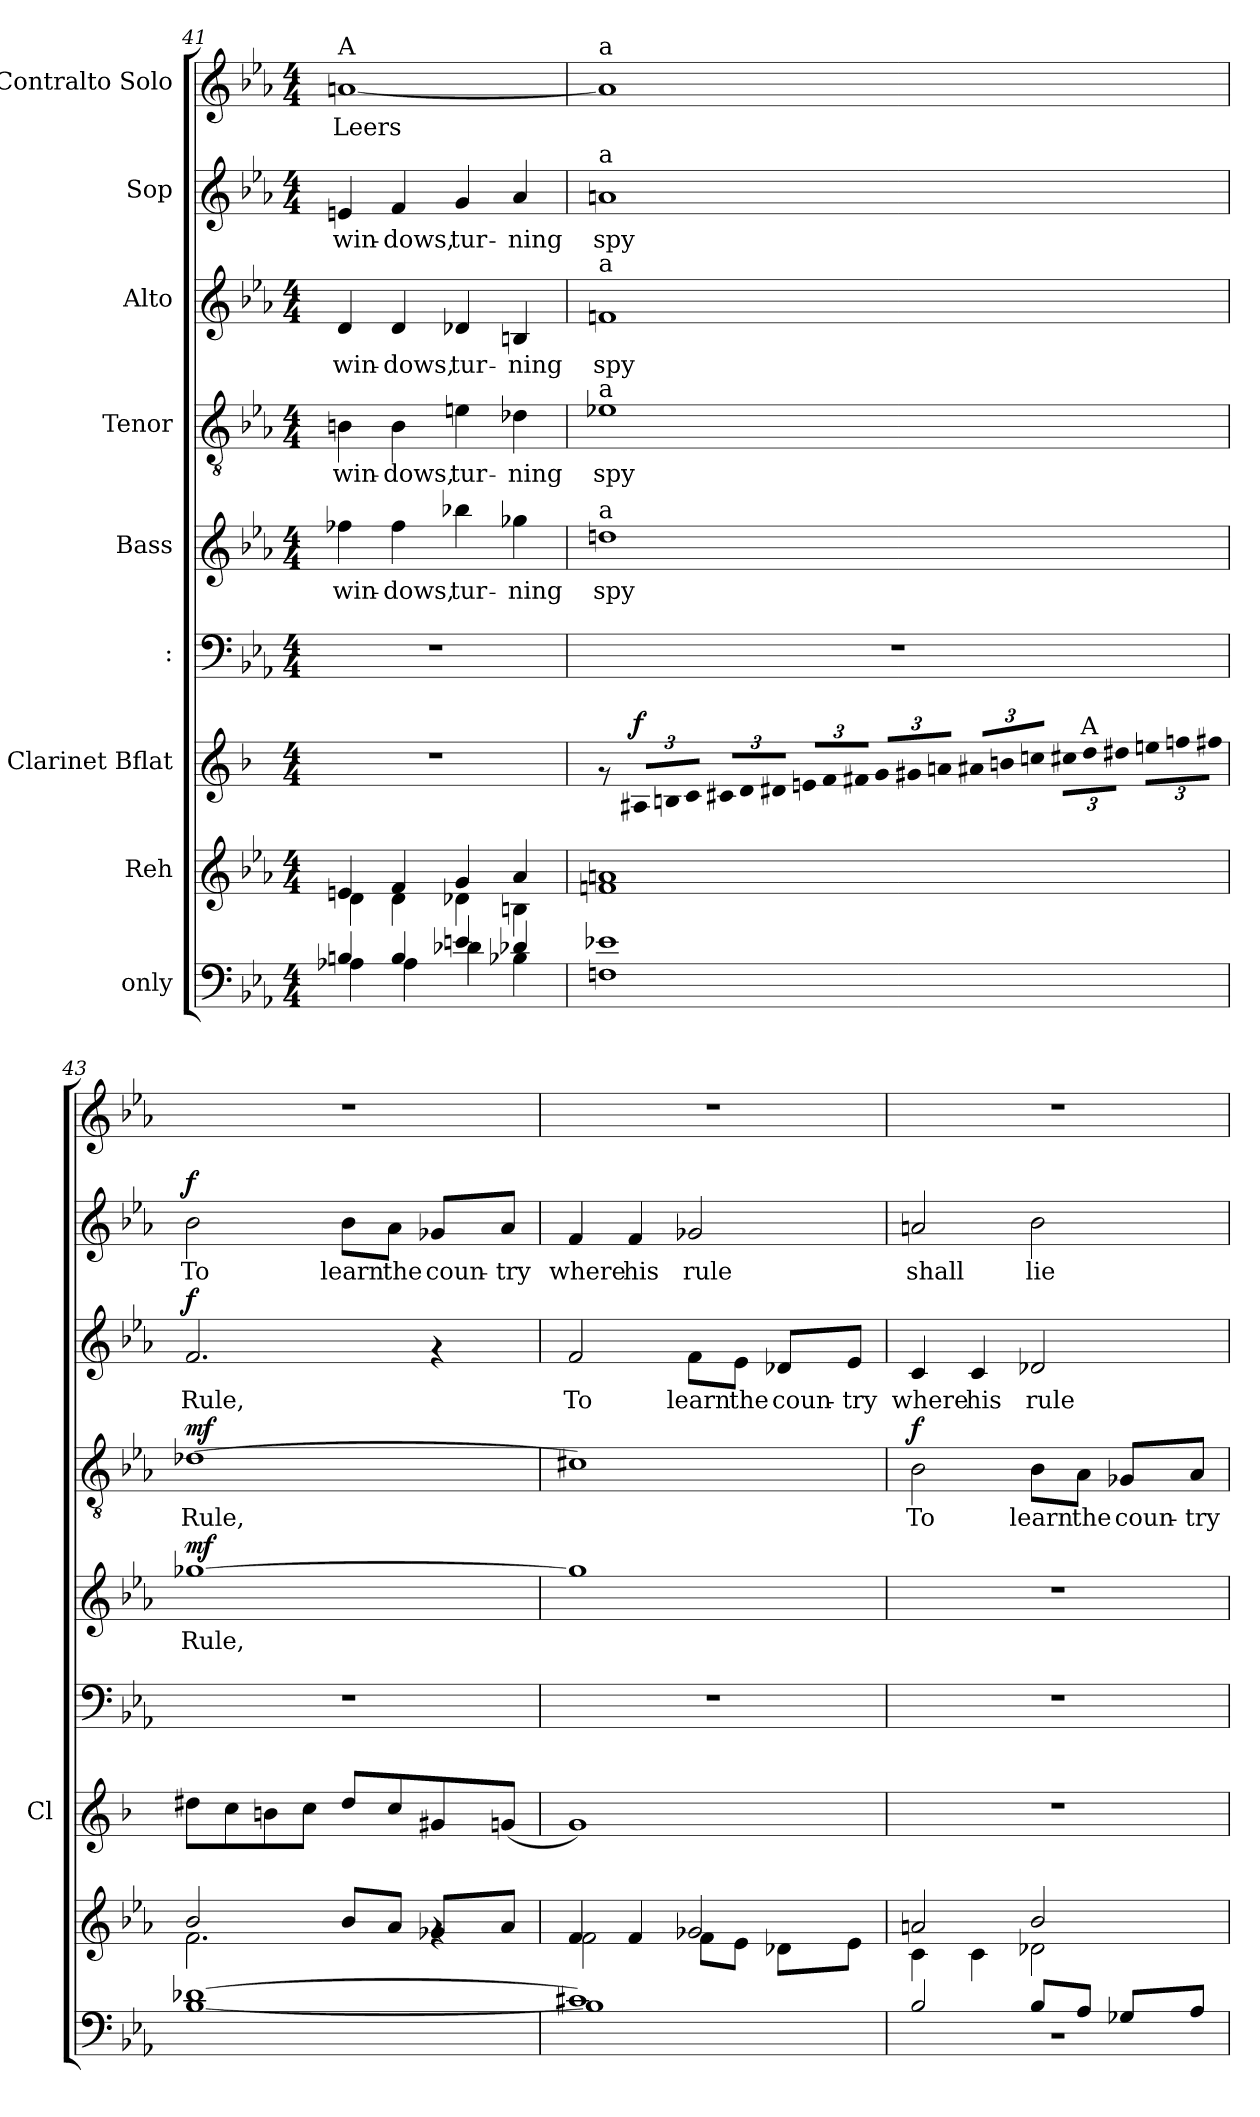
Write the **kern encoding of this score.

**kern	**kern	**kern	**dynam	**kern	**kern	**text	**dynam	**kern	**text	**dynam	**kern	**text	**dynam	**kern	**text	**dynam	**kern	**text
*part9	*part8	*part7	*part7	*part6	*part5	*part5	*part5	*part4	*part4	*part4	*part3	*part3	*part3	*part2	*part2	*part2	*part1	*part1
*staff9	*staff8	*staff7	*staff7	*staff6	*staff5	*staff5	*staff5	*staff4	*staff4	*staff4	*staff3	*staff3	*staff3	*staff2	*staff2	*staff2	*staff1	*staff1
*I"only	*I"Reh	*I"Clarinet Bflat	*	*I":	*I"Bass	*	*	*I"Tenor	*	*	*I"Alto	*	*	*I"Sop	*	*	*I"Contralto Solo	*
*	*	*I'Cl	*	*	*	*	*	*	*	*	*	*	*	*	*	*	*	*
!!LO:PB:g=z
*clefF4	*clefG2	*clefG2	*	*clefF4	*clefG2	*	*	*clefGv2	*	*	*clefG2	*	*	*clefG2	*	*	*clefG2	*
*	*	*ITrd1c2	*	*	*	*	*	*	*	*	*	*	*	*	*	*	*	*
*k[b-e-a-]	*k[b-e-a-]	*k[b-e-a-]	*	*k[b-e-a-]	*k[b-e-a-]	*	*	*k[b-e-a-]	*	*	*k[b-e-a-]	*	*	*k[b-e-a-]	*	*	*k[b-e-a-]	*
*E-:	*E-:	*E-:	*	*E-:	*E-:	*	*	*E-:	*	*	*E-:	*	*	*E-:	*	*	*E-:	*
*M4/4	*M4/4	*M4/4	*	*M4/4	*M4/4	*	*	*M4/4	*	*	*M4/4	*	*	*M4/4	*	*	*M4/4	*
=41	=41	=41	=41	=41	=41	=41	=41	=41	=41	=41	=41	=41	=41	=41	=41	=41	=41	=41
*^	*^	*	*	*	*	*	*	*	*	*	*	*	*	*	*	*	*	*
!	!	!	!	!	!	!	!	!	!	!	!	!	!	!	!	!	!	!	!LO:TX:a:t=A	!
!	!	!	!	!	!	!	!	!LO:LY:b	!	!	!LO:LY:b	!	!	!LO:LY:b	!	!	!LO:LY:b	!	!	!LO:LY:b:cj
4Bn/	4A-X\	4en/	4d\	1r	.	1r	4ff-X\	win-	.	4Bn\	win-	.	4d/	win-	.	4en/	win-	.	[<1an	Leers
!	!	!	!	!	!	!	!	!LO:LY:b	!	!	!LO:LY:b	!	!	!LO:LY:b	!	!	!LO:LY:b	!	!	!
4B/	4A-\	4f/	4d\	.	.	.	4ff-\	-dows,	.	4B\	-dows,	.	4d/	-dows,	.	4f/	-dows,	.	.	.
!	!	!	!	!	!	!	!	!LO:LY:b	!	!	!LO:LY:b	!	!	!LO:LY:b	!	!	!LO:LY:b	!	!	!
4en/	4d-X\	4g/	4d-X\	.	.	.	4bb-X\	tur-	.	4en\	tur-	.	4d-X/	tur-	.	4g/	tur-	.	.	.
!	!	!	!	!	!	!	!	!LO:LY:b	!	!	!LO:LY:b	!	!	!LO:LY:b	!	!	!LO:LY:b	!	!	!
4d-X/	4B-X\	4a-/	4Bn\	.	.	.	4gg-\	-ning	.	4d-X\	-ning	.	4Bn/	-ning	.	4a-/	-ning	.	.	.
=42	=42	=42	=42	=42	=42	=42	=42	=42	=42	=42	=42	=42	=42	=42	=42	=42	=42	=42	=42	=42
!	!	!	!	!	!	!	!	!	!	!	!	!	!	!	!	!	!	!	!LO:TX:a:t=a	!
!	!	!	!	!	!	!	!	!	!	!	!	!	!	!	!	!LO:TX:a:t=a	!	!	!	!
!	!	!	!	!	!	!	!	!	!	!	!	!	!LO:TX:a:t=a	!	!	!	!	!	!	!
!	!	!	!	!	!	!	!	!	!	!LO:TX:a:t=a	!	!	!	!	!	!	!	!	!	!
!	!	!	!	!	!	!	!LO:TX:a:t=a	!	!	!	!	!	!	!	!	!	!	!	!	!
!	!	!	!	!	!	!	!	!LO:LY:b	!	!	!LO:LY:b	!	!	!LO:LY:b	!	!	!LO:LY:b	!	!	!
1e-X	1Fn	1an	1fn	8rf	.	1r	1ddn	spy	.	1e-X	spy	.	1fn	spy	.	1an	spy	.	1an]	.
!	!	!	!	!LO:N:vis=16	!LO:DY:a	!	!	!	!	!	!	!	!	!	!	!	!	!	!	!
.	.	.	.	24G#/L	f	.	.	.	.	.	.	.	.	.	.	.	.	.	.	.
!	!	!	!	!LO:N:vis=16	!	!	!	!	!	!	!	!	!	!	!	!	!	!	!	!
.	.	.	.	24An/	.	.	.	.	.	.	.	.	.	.	.	.	.	.	.	.
!	!	!	!	!LO:N:vis=16	!	!	!	!	!	!	!	!	!	!	!	!	!	!	!	!
.	.	.	.	24B-/J	.	.	.	.	.	.	.	.	.	.	.	.	.	.	.	.
!	!	!	!	!LO:N:vis=16	!	!	!	!	!	!	!	!	!	!	!	!	!	!	!	!
.	.	.	.	24Bn/L	.	.	.	.	.	.	.	.	.	.	.	.	.	.	.	.
!	!	!	!	!LO:N:vis=16	!	!	!	!	!	!	!	!	!	!	!	!	!	!	!	!
.	.	.	.	24c/	.	.	.	.	.	.	.	.	.	.	.	.	.	.	.	.
!	!	!	!	!LO:N:vis=16	!	!	!	!	!	!	!	!	!	!	!	!	!	!	!	!
.	.	.	.	24c#X/J	.	.	.	.	.	.	.	.	.	.	.	.	.	.	.	.
!	!	!	!	!LO:N:vis=16	!	!	!	!	!	!	!	!	!	!	!	!	!	!	!	!
.	.	.	.	24dn/L	.	.	.	.	.	.	.	.	.	.	.	.	.	.	.	.
!	!	!	!	!LO:N:vis=16	!	!	!	!	!	!	!	!	!	!	!	!	!	!	!	!
.	.	.	.	24e-/	.	.	.	.	.	.	.	.	.	.	.	.	.	.	.	.
!	!	!	!	!LO:N:vis=16	!	!	!	!	!	!	!	!	!	!	!	!	!	!	!	!
.	.	.	.	24en/J	.	.	.	.	.	.	.	.	.	.	.	.	.	.	.	.
!	!	!	!	!LO:N:vis=16	!	!	!	!	!	!	!	!	!	!	!	!	!	!	!	!
.	.	.	.	24f/L	.	.	.	.	.	.	.	.	.	.	.	.	.	.	.	.
!	!	!	!	!LO:N:vis=16	!	!	!	!	!	!	!	!	!	!	!	!	!	!	!	!
.	.	.	.	24f#X/	.	.	.	.	.	.	.	.	.	.	.	.	.	.	.	.
!	!	!	!	!LO:N:vis=16	!	!	!	!	!	!	!	!	!	!	!	!	!	!	!	!
.	.	.	.	24gn/J	.	.	.	.	.	.	.	.	.	.	.	.	.	.	.	.
!	!	!	!	!LO:N:vis=16	!	!	!	!	!	!	!	!	!	!	!	!	!	!	!	!
.	.	.	.	24g#X/L	.	.	.	.	.	.	.	.	.	.	.	.	.	.	.	.
!	!	!	!	!LO:N:vis=16	!	!	!	!	!	!	!	!	!	!	!	!	!	!	!	!
.	.	.	.	24an/	.	.	.	.	.	.	.	.	.	.	.	.	.	.	.	.
!	!	!	!	!LO:N:vis=16	!	!	!	!	!	!	!	!	!	!	!	!	!	!	!	!
.	.	.	.	24b-X/J	.	.	.	.	.	.	.	.	.	.	.	.	.	.	.	.
!	!	!	!	!LO:N:vis=16	!	!	!	!	!	!	!	!	!	!	!	!	!	!	!	!
.	.	.	.	24bn\L	.	.	.	.	.	.	.	.	.	.	.	.	.	.	.	.
!	!	!	!	!LO:TX:a:t=A	!	!	!	!	!	!	!	!	!	!	!	!	!	!	!	!
!	!	!	!	!LO:N:vis=16	!	!	!	!	!	!	!	!	!	!	!	!	!	!	!	!
.	.	.	.	24cc\	.	.	.	.	.	.	.	.	.	.	.	.	.	.	.	.
!	!	!	!	!LO:N:vis=16	!	!	!	!	!	!	!	!	!	!	!	!	!	!	!	!
.	.	.	.	24cc#X\J	.	.	.	.	.	.	.	.	.	.	.	.	.	.	.	.
!	!	!	!	!LO:N:vis=16	!	!	!	!	!	!	!	!	!	!	!	!	!	!	!	!
.	.	.	.	24ddn\L	.	.	.	.	.	.	.	.	.	.	.	.	.	.	.	.
!	!	!	!	!LO:N:vis=16	!	!	!	!	!	!	!	!	!	!	!	!	!	!	!	!
.	.	.	.	24ee-X\	.	.	.	.	.	.	.	.	.	.	.	.	.	.	.	.
!	!	!	!	!LO:N:vis=16	!	!	!	!	!	!	!	!	!	!	!	!	!	!	!	!
.	.	.	.	24een\J	.	.	.	.	.	.	.	.	.	.	.	.	.	.	.	.
=43	=43	=43	=43	=43	=43	=43	=43	=43	=43	=43	=43	=43	=43	=43	=43	=43	=43	=43	=43	=43
!	!	!	!	!	!	!	!	!LO:LY:b	!LO:DY:a	!	!LO:LY:b	!LO:DY:a	!	!LO:LY:b	!LO:DY:b	!	!LO:LY:b	!LO:DY:b	!	!
[<1d-X	[>1B-	2b-/	2.f\	8cc#X\L	.	1r	[>1gg-	Rule,	mf	[>1d-X	Rule,	mf	2.f/	Rule,	f	2b-\	To	f	1r	.
.	.	.	.	8b-\	.	.	.	.	.	.	.	.	.	.	.	.	.	.	.	.
.	.	.	.	8an\	.	.	.	.	.	.	.	.	.	.	.	.	.	.	.	.
.	.	.	.	8b-\J	.	.	.	.	.	.	.	.	.	.	.	.	.	.	.	.
!	!	!	!	!	!	!	!	!	!	!	!	!	!	!	!	!	!LO:LY:b	!	!	!
.	.	8b-/L	.	8cc#/L	.	.	.	.	.	.	.	.	.	.	.	8b-\L	learn	.	.	.
!	!	!	!	!	!	!	!	!	!	!	!	!	!	!	!	!	!LO:LY:b	!	!	!
.	.	8a-/J	.	8b-/	.	.	.	.	.	.	.	.	.	.	.	8a-\J	the	.	.	.
!	!	!	!	!	!	!	!	!	!	!	!	!	!	!	!	!	!LO:LY:b	!	!	!
.	.	8g-X/L	4rf	8f#X/	.	.	.	.	.	.	.	.	4rf	.	.	8g-X/L	coun-	.	.	.
!	!	!	!	!	!	!	!	!	!	!	!	!	!	!	!	!	!LO:LY:b	!	!	!
.	.	8a-/J	.	(>8f/J	.	.	.	.	.	.	.	.	.	.	.	8a-/J	-try	.	.	.
=44	=44	=44	=44	=44	=44	=44	=44	=44	=44	=44	=44	=44	=44	=44	=44	=44	=44	=44	=44	=44
!	!	!	!	!	!	!	!	!	!	!	!	!	!	!LO:LY:b	!	!	!LO:LY:b	!	!	!
1c#X]	1B-]	4f/	2f\	1f)	.	1r	1gg-]	.	.	1c#X]	.	.	2f/	To	.	4f/	where	.	1r	.
!	!	!	!	!	!	!	!	!	!	!	!	!	!	!	!	!	!LO:LY:b	!	!	!
.	.	4f/	.	.	.	.	.	.	.	.	.	.	.	.	.	4f/	his	.	.	.
!	!	!	!	!	!	!	!	!	!	!	!	!	!	!LO:LY:b	!	!	!LO:LY:b	!	!	!
.	.	2g-X/	8f\L	.	.	.	.	.	.	.	.	.	8f\L	learn	.	2g-X/	rule	.	.	.
!	!	!	!	!	!	!	!	!	!	!	!	!	!	!LO:LY:b	!	!	!	!	!	!
.	.	.	8e-\J	.	.	.	.	.	.	.	.	.	8e-\J	the	.	.	.	.	.	.
!	!	!	!	!	!	!	!	!	!	!	!	!	!	!LO:LY:b	!	!	!	!	!	!
.	.	.	8d-X\L	.	.	.	.	.	.	.	.	.	8d-X/L	coun-	.	.	.	.	.	.
!	!	!	!	!	!	!	!	!	!	!	!	!	!	!LO:LY:b	!	!	!	!	!	!
.	.	.	8e-\J	.	.	.	.	.	.	.	.	.	8e-/J	-try	.	.	.	.	.	.
!!LO:LB:g=z
=45	=45	=45	=45	=45	=45	=45	=45	=45	=45	=45	=45	=45	=45	=45	=45	=45	=45	=45	=45	=45
!	!	!	!	!	!	!	!	!	!	!	!LO:LY:b	!LO:DY:a	!	!LO:LY:b	!	!	!LO:LY:b	!	!	!
2B-/	1r	2an/	4c\	1r	.	1r	1r	.	.	2B-\	To	f	4c/	where	.	2an/	shall	.	1r	.
!	!	!	!	!	!	!	!	!	!	!	!	!	!	!LO:LY:b	!	!	!	!	!	!
.	.	.	4c\	.	.	.	.	.	.	.	.	.	4c/	his	.	.	.	.	.	.
!	!	!	!	!	!	!	!	!	!	!	!LO:LY:b	!	!	!LO:LY:b	!	!	!LO:LY:b	!	!	!
8B-/L	.	2b-/	2d-X\	.	.	.	.	.	.	8B-\L	learn	.	2d-X/	rule	.	2b-\	lie	.	.	.
!	!	!	!	!	!	!	!	!	!	!	!LO:LY:b	!	!	!	!	!	!	!	!	!
8A-/J	.	.	.	.	.	.	.	.	.	8A-\J	the	.	.	.	.	.	.	.	.	.
!	!	!	!	!	!	!	!	!	!	!	!LO:LY:b	!	!	!	!	!	!	!	!	!
8G-X/L	.	.	.	.	.	.	.	.	.	8G-X/L	coun-	.	.	.	.	.	.	.	.	.
!	!	!	!	!	!	!	!	!	!	!	!LO:LY:b	!	!	!	!	!	!	!	!	!
8A-/J	.	.	.	.	.	.	.	.	.	8A-/J	-try	.	.	.	.	.	.	.	.	.
*v	*v	*	*	*	*	*	*	*	*	*	*	*	*	*	*	*	*	*	*	*
*	*v	*v	*	*	*	*	*	*	*	*	*	*	*	*	*	*	*	*	*
=	=	=	=	=	=	=	=	=	=	=	=	=	=	=	=	=	=	=
*-	*-	*-	*-	*-	*-	*-	*-	*-	*-	*-	*-	*-	*-	*-	*-	*-	*-	*-
